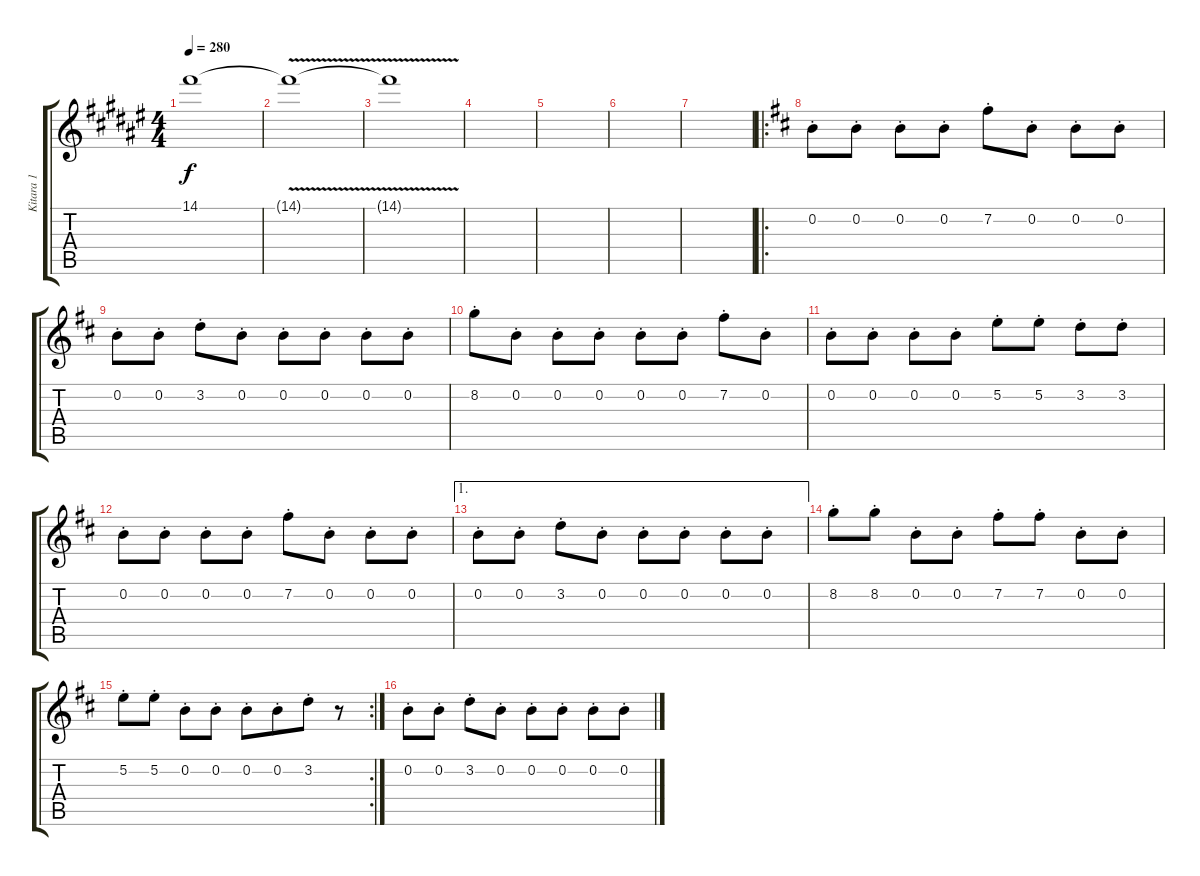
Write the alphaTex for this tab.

\track ("Kitara 1" "Kitara 1") {instrument distortionguitar}
\staff {score tabs}
\tuning (E4 B3 G3 D3 A2 E2) {hide}
\ts (4 4)
\tempo 280
\clef g2
\ks f#
14.1{t}.1{dy f} |
14.1{v t}.1 |
14.1{t}.1 |
|
|
|
|
\ro
\ks d
0.2{st}.8 0.2{st}.8 0.2{st}.8 0.2{st}.8 7.2{st}.8 0.2{st}.8 0.2{st}.8 0.2{st}.8 |
0.2{st}.8 0.2{st}.8 3.2{st}.8 0.2{st}.8 0.2{st}.8 0.2{st}.8 0.2{st}.8 0.2{st}.8 |
8.2{st}.8 0.2{st}.8 0.2{st}.8 0.2{st}.8 0.2{st}.8 0.2{st}.8 7.2{st}.8 0.2{st}.8 |
0.2{st}.8 0.2{st}.8 0.2{st}.8 0.2{st}.8 5.2{st}.8 5.2{st}.8 3.2{st}.8 3.2{st}.8 |
0.2{st}.8 0.2{st}.8 0.2{st}.8 0.2{st}.8 7.2{st}.8 0.2{st}.8 0.2{st}.8 0.2{st}.8 |
\ae 1
0.2{st}.8 0.2{st}.8 3.2{st}.8 0.2{st}.8 0.2{st}.8 0.2{st}.8 0.2{st}.8 0.2{st}.8 |
8.2{st}.8 8.2{st}.8 0.2{st}.8 0.2{st}.8 7.2{st}.8 7.2{st}.8 0.2{st}.8 0.2{st}.8 |
\rc 2
5.2{st}.8 5.2{st}.8 0.2{st}.8 0.2{st}.8 0.2{st}.8 0.2{st}.8{beam merge} 3.2{st}.8 r.8 |
0.2{st}.8 0.2{st}.8 3.2{st}.8 0.2{st}.8 0.2{st}.8 0.2{st}.8 0.2{st}.8 0.2{st}.8
